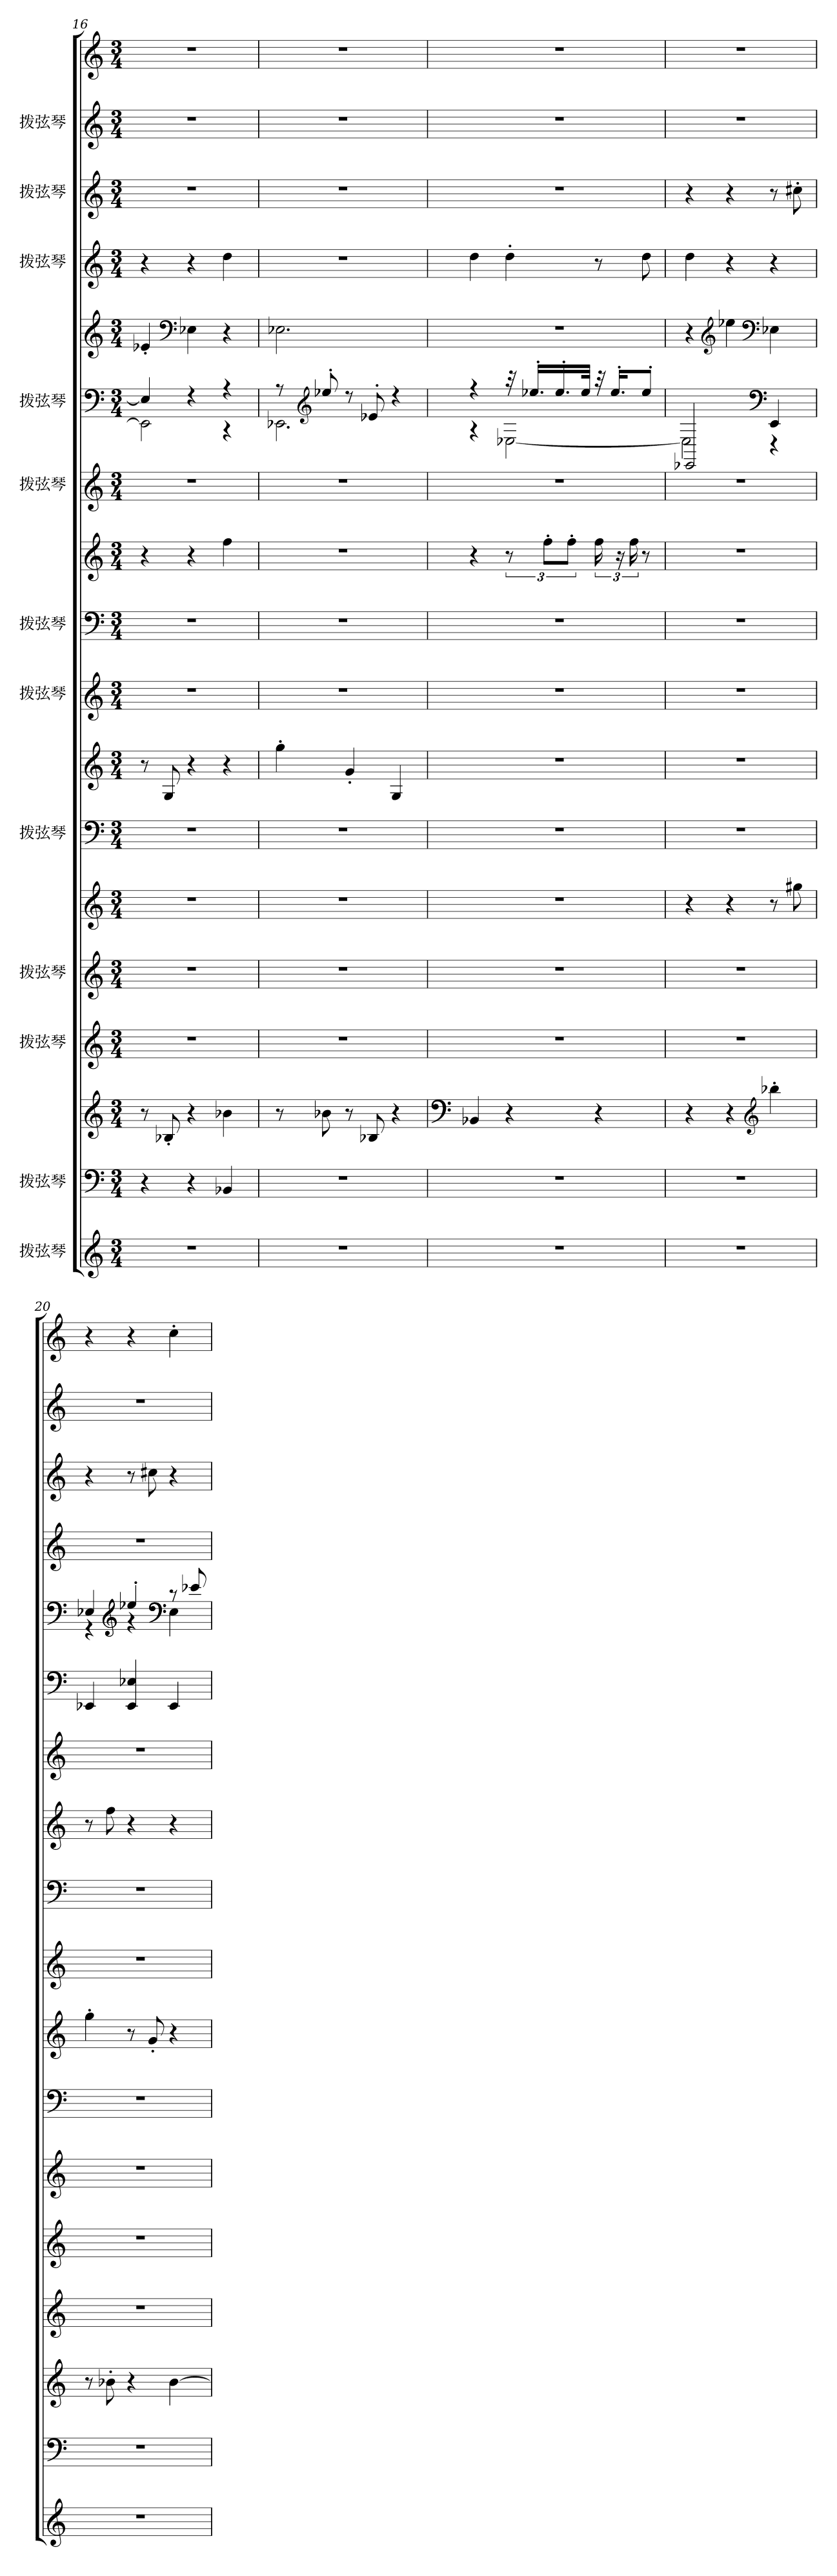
**kern	**kern	**kern	**kern	**kern	**kern	**kern	**kern	**kern	**kern	**kern	**kern	**kern	**kern	**kern	**kern	**kern	**kern
*part12	*part11	*part11	*part10	*part9	*part9	*part8	*part8	*part7	*part6	*part6	*part5	*part4	*part4	*part3	*part2	*part1	*part1
*staff18	*staff17	*staff16	*staff15	*staff14	*staff13	*staff12	*staff11	*staff10	*staff9	*staff8	*staff7	*staff6	*staff5	*staff4	*staff3	*staff2	*staff1
*I"拨弦琴	*I"拨弦琴	*	*I"拨弦琴	*I"拨弦琴	*	*I"拨弦琴	*	*I"拨弦琴	*I"拨弦琴	*	*I"拨弦琴	*I"拨弦琴	*	*I"拨弦琴	*I"拨弦琴	*I"拨弦琴	*
*clefG2	*clefF4	*clefG2	*clefG2	*clefG2	*clefG2	*clefF4	*clefG2	*clefG2	*clefF4	*clefG2	*clefG2	*clefF4	*clefG2	*clefG2	*clefG2	*clefG2	*clefG2
*k[]	*k[]	*k[]	*k[]	*k[]	*k[]	*k[]	*k[]	*k[]	*k[]	*k[]	*k[]	*k[]	*k[]	*k[]	*k[]	*k[]	*k[]
*M3/4	*M3/4	*M3/4	*M3/4	*M3/4	*M3/4	*M3/4	*M3/4	*M3/4	*M3/4	*M3/4	*M3/4	*M3/4	*M3/4	*M3/4	*M3/4	*M3/4	*M3/4
=16	=16	=16	=16	=16	=16	=16	=16	=16	=16	=16	=16	=16	=16	=16	=16	=16	=16
*	*	*	*	*	*	*	*	*	*	*	*	*^	*	*	*	*	*
2.r	4r	8r	2.r	2.r	2.r	2.r	8r	2.r	2.r	4r	2.r	4E-/]	2EE-\]	4e-X'/	4r	2.r	2.r	2.r
.	.	8B-X'/	.	.	.	.	8G/	.	.	.	.	.	.	.	.	.	.	.
*	*	*	*	*	*	*	*	*	*	*	*	*	*	*clefF4	*	*	*	*
.	4r	4r	.	.	.	.	4r	.	.	4r	.	4r	.	4E-X\	4r	.	.	.
.	4BB-X/	4b-X\	.	.	.	.	4r	.	.	4ff\	.	4r	4r	4r	4dd\	.	.	.
=17	=17	=17	=17	=17	=17	=17	=17	=17	=17	=17	=17	=17	=17	=17	=17	=17	=17	=17
2.r	2.r	8r	2.r	2.r	2.r	2.r	4gg'\	2.r	2.r	2.r	2.r	8r	2.EE-X\	2.E-X\	2.r	2.r	2.r	2.r
*	*	*	*	*	*	*	*	*	*	*	*	*clefG2	*	*	*	*	*	*
.	.	8b-X\	.	.	.	.	.	.	.	.	.	8ee-X'/	.	.	.	.	.	.
.	.	8r	.	.	.	.	4g'/	.	.	.	.	8r	.	.	.	.	.	.
.	.	8B-X/	.	.	.	.	.	.	.	.	.	8e-X'/	.	.	.	.	.	.
.	.	4r	.	.	.	.	4G/	.	.	.	.	4r	.	.	.	.	.	.
=18	=18	=18	=18	=18	=18	=18	=18	=18	=18	=18	=18	=18	=18	=18	=18	=18	=18	=18
*	*	*clefF4	*	*	*	*	*	*	*	*	*	*	*	*	*	*	*	*
2.r	2.r	4BB-X/	2.r	2.r	2.r	2.r	2.r	2.r	2.r	4r	2.r	4r	4r	2.r	4dd\	2.r	2.r	2.r
.	.	4r	.	.	.	.	.	.	.	12r	.	32r	[2E-X\	.	4dd'\	.	.	.
.	.	.	.	.	.	.	.	.	.	.	.	16.ee-X'/LL	.	.	.	.	.	.
.	.	.	.	.	.	.	.	.	.	12ff'\L	.	.	.	.	.	.	.	.
.	.	.	.	.	.	.	.	.	.	.	.	16.ee-'/	.	.	.	.	.	.
.	.	.	.	.	.	.	.	.	.	12ff'\J	.	.	.	.	.	.	.	.
.	.	.	.	.	.	.	.	.	.	.	.	32ee-/JJk	.	.	.	.	.	.
.	.	4r	.	.	.	.	.	.	.	24ff\	.	32r	.	.	8r	.	.	.
.	.	.	.	.	.	.	.	.	.	.	.	16.ee-'/KL	.	.	.	.	.	.
.	.	.	.	.	.	.	.	.	.	24r	.	.	.	.	.	.	.	.
.	.	.	.	.	.	.	.	.	.	24ff\	.	.	.	.	.	.	.	.
.	.	.	.	.	.	.	.	.	.	8r	.	8ee-'/J	.	.	8dd\	.	.	.
!!LO:PB:g=z
=19	=19	=19	=19	=19	=19	=19	=19	=19	=19	=19	=19	=19	=19	=19	=19	=19	=19	=19
2.r	2.r	4r	2.r	2.r	4r	2.r	2.r	2.r	2.r	2.r	2.r	2EE-X/	2E-\]	4r	4dd\	4r	2.r	2.r
*	*	*	*	*	*	*	*	*	*	*	*	*	*	*clefG2	*	*	*	*
.	.	4r	.	.	4r	.	.	.	.	.	.	.	.	4ee-X\	4r	4r	.	.
*	*	*clefG2	*	*	*	*	*	*	*	*	*	*clefF4	*	*clefF4	*	*	*	*
.	.	4bb-X'\	.	.	8r	.	.	.	.	.	.	4EE-/	4r	4E-X\	4r	8r	.	.
.	.	.	.	.	8gg#X\	.	.	.	.	.	.	.	.	.	.	8cc#X'\	.	.
*	*	*	*	*	*	*	*	*	*	*	*	*v	*v	*	*	*	*	*
=20	=20	=20	=20	=20	=20	=20	=20	=20	=20	=20	=20	=20	=20	=20	=20	=20	=20
*	*	*	*	*	*	*	*	*	*	*	*	*	*^	*	*	*	*
2.r	2.r	8r	2.r	2.r	2.r	2.r	4gg'\	2.r	2.r	8r	2.r	4EE-X/	4E-X/	4r	2.r	4r	2.r	4r
.	.	8b-X'\	.	.	.	.	.	.	.	8ff\	.	.	.	.	.	.	.	.
*	*	*	*	*	*	*	*	*	*	*	*	*	*clefG2	*	*	*	*	*
.	.	4r	.	.	.	.	8r	.	.	4r	.	4EE-/ 4E-X/	4ee-X'/	4r	.	8r	.	4r
.	.	.	.	.	.	.	8g'/	.	.	.	.	.	.	.	.	8cc#X\	.	.
*	*	*	*	*	*	*	*	*	*	*	*	*	*clefF4	*	*	*	*	*
.	.	[4b-\	.	.	.	.	4r	.	.	4r	.	4EE-/	8r	4E-\	.	4r	.	4cc'\
.	.	.	.	.	.	.	.	.	.	.	.	.	8e-X/	.	.	.	.	.
*	*	*	*	*	*	*	*	*	*	*	*	*	*v	*v	*	*	*	*
=	=	=	=	=	=	=	=	=	=	=	=	=	=	=	=	=	=
*-	*-	*-	*-	*-	*-	*-	*-	*-	*-	*-	*-	*-	*-	*-	*-	*-	*-
